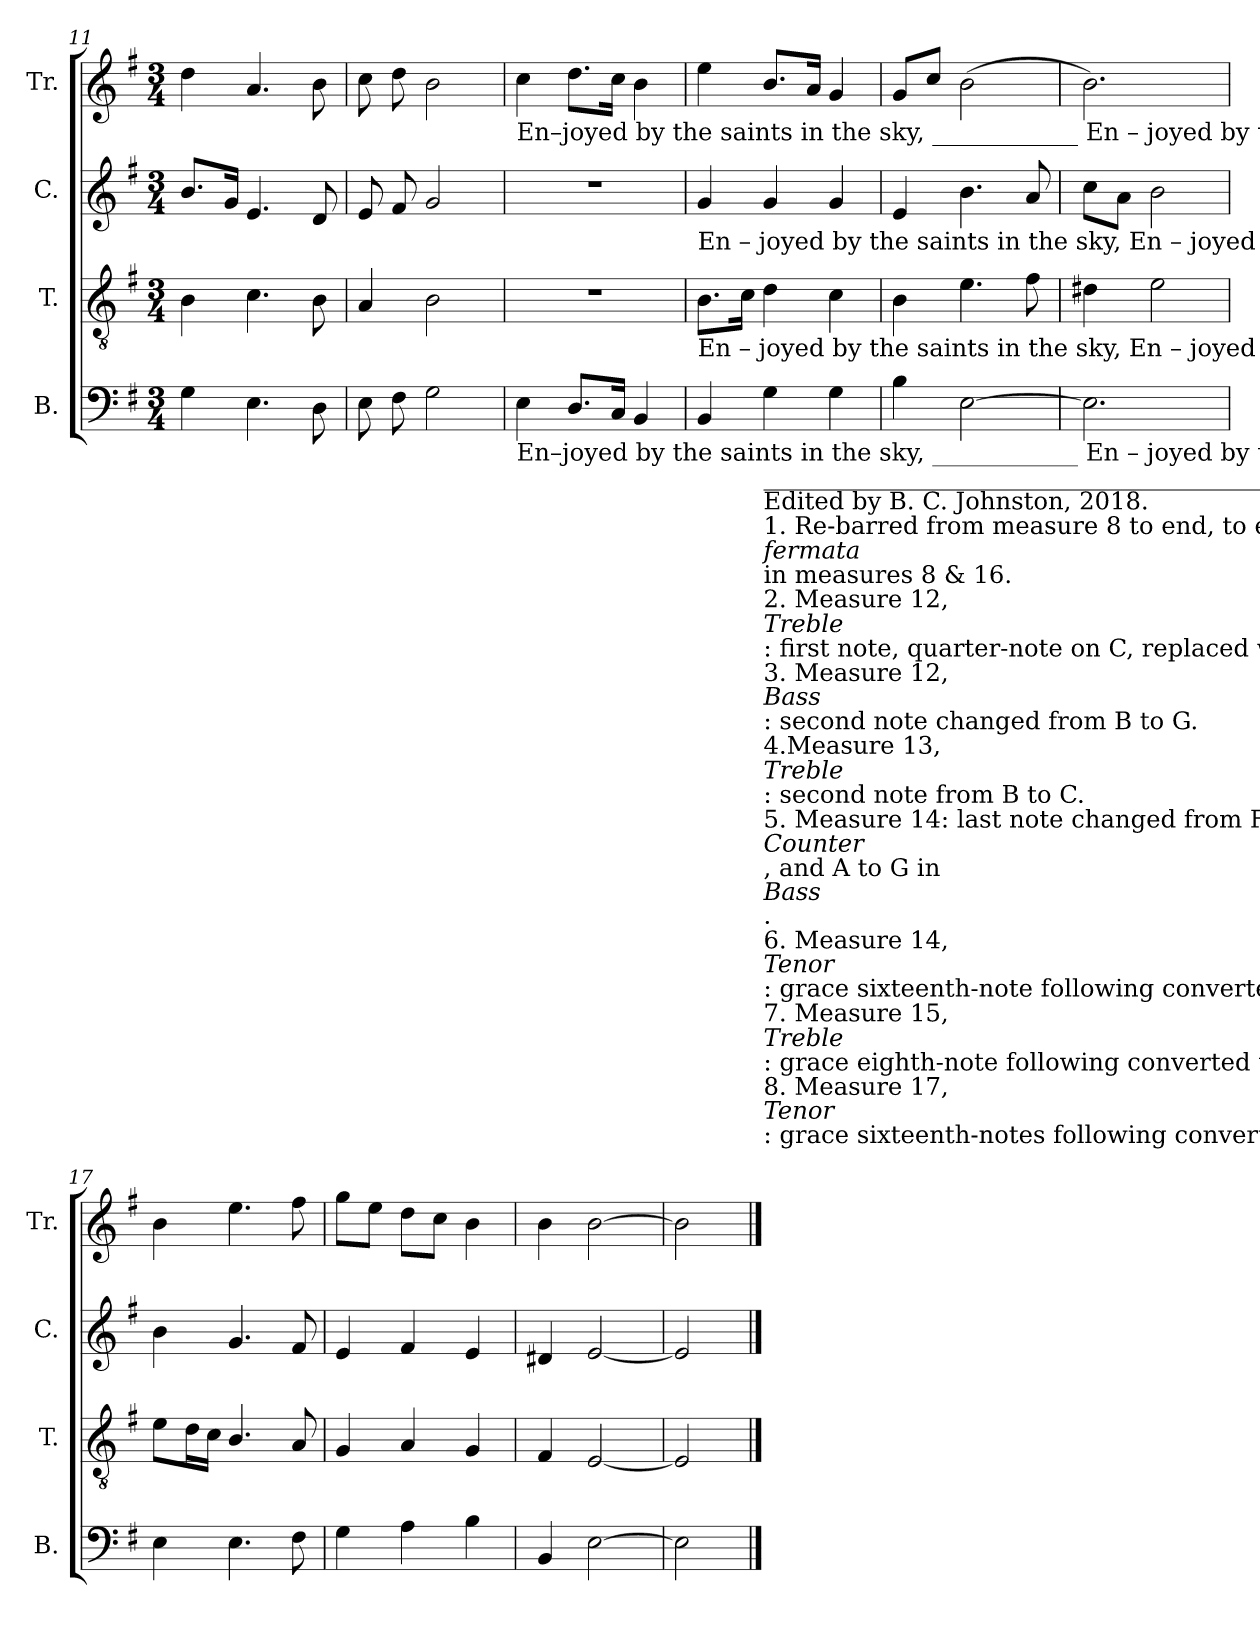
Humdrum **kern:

**kern	**kern	**kern	**kern
*part4	*part3	*part2	*part1
*staff4	*staff3	*staff2	*staff1
*I"B.	*I"T.	*I"C.	*I"Tr.
*I'B.	*I'T.	*I'C.	*I'Tr.
*clefF4	*clefGv2	*clefG2	*clefG2
*k[f#]	*k[f#]	*k[f#]	*k[f#]
*M3/4	*M3/4	*M3/4	*M3/4
=11	=11	=11	=11
4G\	4B\	8.b/L	4dd\
.	.	16g/Jk	.
4.E\	4.c\	4.e/	4.a/
8D\	8B\	8d/	8b\
=12	=12	=12	=12
8E\	4A/	8e/	8cc\
8F#\	.	8f#/	8dd\
2G\	2B\	2g/	2b\
!!LO:LB:g=z
=13	=13	=13	=13
!	!	!	!LO:TX:b:t=En–joyed  by  the    saints   in      the   sky, ____________  En  –  joyed  by   the  saints  in    the  sky.
!LO:TX:b:t=En–joyed  by  the  saints    in     the    sky, ____________  En  – joyed   by   the  saints   in    the   sky.	!	!	!
4E\	2.r	2.r	4cc\
8.D/L	.	.	8.dd\L
16C/Jk	.	.	16cc\Jk
4BB/	.	.	4b\
=14	=14	=14	=14
!	!	!LO:TX:b:t=En –  joyed   by    the  saints   in      the   sky,    En –  joyed  by   the  saints   in    the  sky.	!
!	!LO:TX:b:t=En –  joyed   by    the  saints   in      the   sky,    En –  joyed  by   the  saints   in    the  sky.	!	!
4BB/	8.B\L	4g/	4ee\
.	16c\Jk	.	.
!LO:TX:b:t=________________________________________________________________________________________________	!	!	!
!LO:TX:b:t=Edited by B. C. Johnston, 2018.	!	!	!
!LO:TX:b:t=1. Re-barred from measure 8 to end, to eliminate	!	!	!
!LO:TX:b:i:t=fermata	!	!	!
!LO:TX:b:t=in measures 8 & 16.	!	!	!
!LO:TX:b:t=2. Measure 12,	!	!	!
!LO:TX:b:i:t=Treble	!	!	!
!LO:TX:b:t=&colon; first note, quarter-note on C, replaced with two eighth-notes C & D, to match meter of words.	!	!	!
!LO:TX:b:t=3. Measure 12,	!	!	!
!LO:TX:b:i:t=Bass	!	!	!
!LO:TX:b:t=&colon; second note changed from B to G.	!	!	!
!LO:TX:b:t=4.Measure 13,	!	!	!
!LO:TX:b:i:t=Treble	!	!	!
!LO:TX:b:t=&colon; second note from B to C.	!	!	!
!LO:TX:b:t=5. Measure 14&colon; last note changed from F to G in	!	!	!
!LO:TX:b:i:t=Counter	!	!	!
!LO:TX:b:t=, and A to G  in	!	!	!
!LO:TX:b:i:t=Bass	!	!	!
!LO:TX:b:t=.	!	!	!
!LO:TX:b:t=6. Measure 14,	!	!	!
!LO:TX:b:i:t=Tenor	!	!	!
!LO:TX:b:t=&colon; grace sixteenth-note following converted to a normal sixteenth-note.	!	!	!
!LO:TX:b:t=7. Measure 15,	!	!	!
!LO:TX:b:i:t=Treble	!	!	!
!LO:TX:b:t=&colon; grace eighth-note following converted to normal eighth-note.	!	!	!
!LO:TX:b:t=8. Measure 17,	!	!	!
!LO:TX:b:i:t=Tenor	!	!	!
!LO:TX:b:t=&colon; grace sixteenth-notes following converted to normal sixteenth-notes, and changed from F-G to D-C.	!	!	!
4G\	4d\	4g/	8.b/L
.	.	.	16a/Jk
4G\	4c\	4g/	4g/
=15	=15	=15	=15
4B\	4B\	4e/	8g/L
.	.	.	8cc/J
[2E\	4.e\	4.b\	(2b\
.	8f#\	8a/	.
=16	=16	=16	=16
2.E\]	4d#X\	8cc\L	2.b\)
.	.	8a\J	.
.	2e\	2b\	.
=17	=17	=17	=17
4E\	8e\L	4b\	4b\
.	16d\L	.	.
.	16c\JJ	.	.
4.E\	4.B/	4.g/	4.ee\
8F#\	8A/	8f#/	8ff#\
=18	=18	=18	=18
4G\	4G/	4e/	8gg\L
.	.	.	8ee\J
4A\	4A/	4f#/	8dd\L
.	.	.	8cc\J
4B\	4G/	4e/	4b\
=19	=19	=19	=19
4BB/	4F#/	4d#X/	4b\
[2E\	[2E/	[2e/	[2b\
=20	=20	=20	=20
2E\]	2E/]	2e/]	2b\]
==	==	==	==
*-	*-	*-	*-
